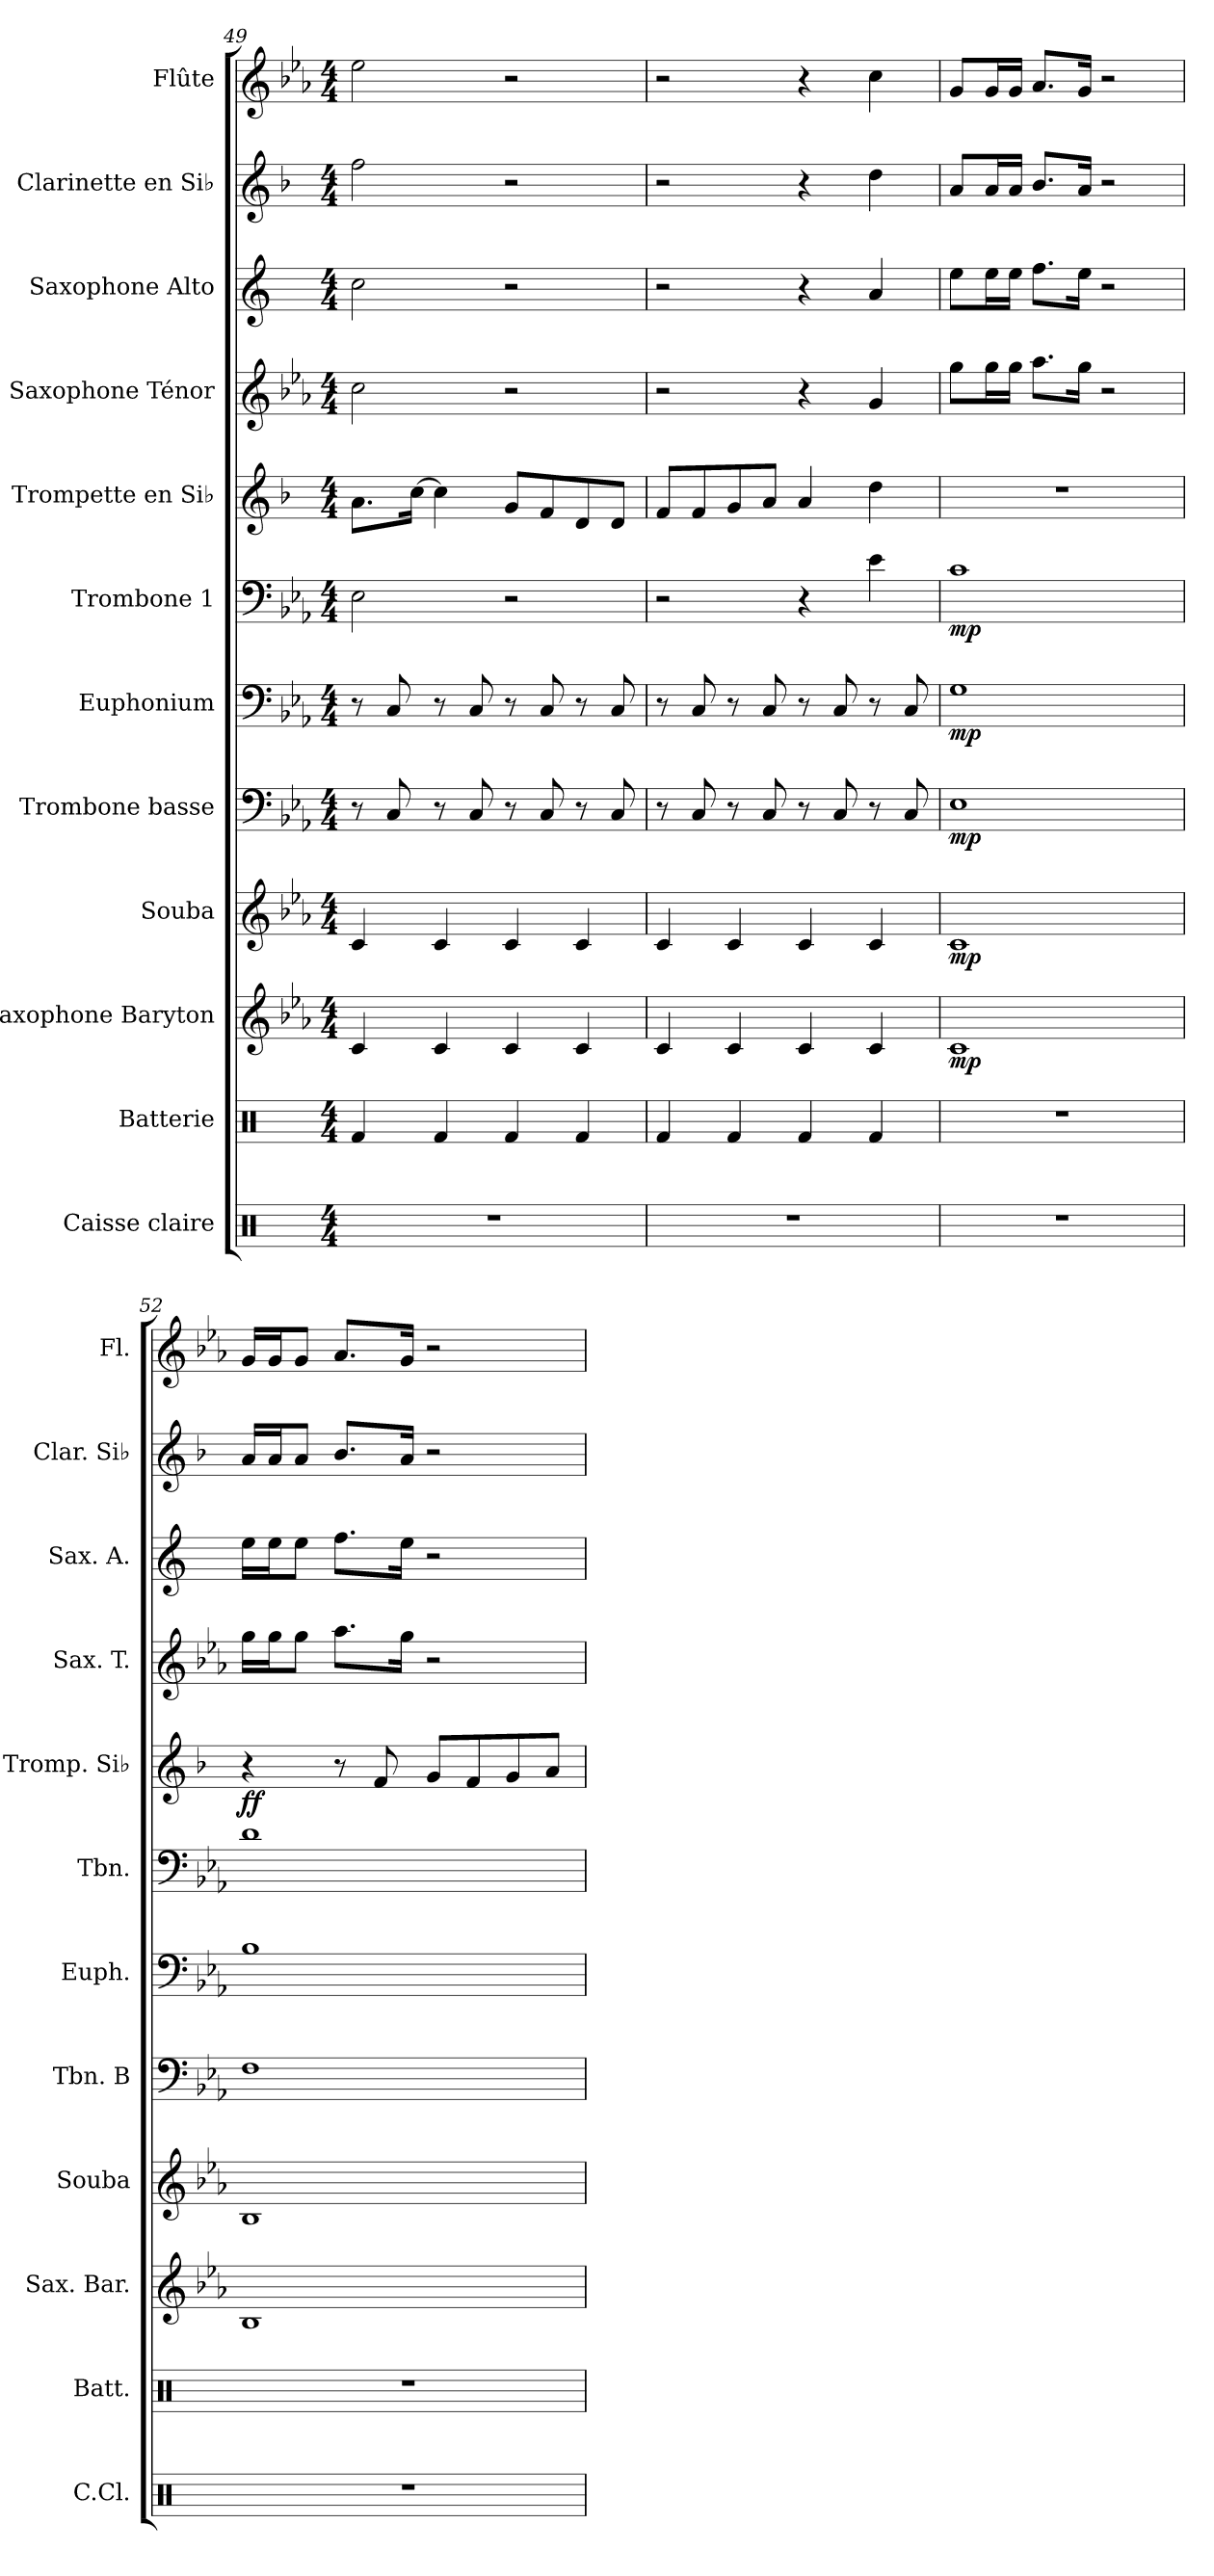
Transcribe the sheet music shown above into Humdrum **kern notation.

**kern	**kern	**kern	**dynam	**kern	**dynam	**kern	**dynam	**kern	**dynam	**kern	**dynam	**kern	**dynam	**kern	**kern	**kern	**kern
*part12	*part11	*part10	*part10	*part9	*part9	*part8	*part8	*part7	*part7	*part6	*part6	*part5	*part5	*part4	*part3	*part2	*part1
*staff12	*staff11	*staff10	*staff10	*staff9	*staff9	*staff8	*staff8	*staff7	*staff7	*staff6	*staff6	*staff5	*staff5	*staff4	*staff3	*staff2	*staff1
*I"Caisse claire	*I"Batterie	*I"Saxophone Baryton	*	*I"Souba	*	*I"Trombone basse	*	*I"Euphonium	*	*I"Trombone 1	*	*I"Trompette en Si♭	*	*I"Saxophone Ténor	*I"Saxophone Alto	*I"Clarinette en Si♭	*I"Flûte
*I'C.Cl.	*I'Batt.	*I'Sax. Bar.	*	*I'Souba	*	*I'Tbn. B	*	*I'Euph.	*	*I'Tbn.	*	*I'Tromp. Si♭	*	*I'Sax. T.	*I'Sax. A.	*I'Clar. Si♭	*I'Fl.
!!LO:PB:g=z
*clefX	*clefX	*clefG2	*	*clefG2	*	*clefF4	*	*clefF4	*	*clefF4	*	*clefG2	*	*clefG2	*clefG2	*clefG2	*clefG2
*	*	*ITrd12c21	*	*ITrd7c12	*	*	*	*	*	*	*	*ITrd1c2	*	*ITrd8c14	*ITrd5c9	*ITrd1c2	*
*k[]	*k[]	*k[b-e-a-]	*	*k[b-e-a-]	*	*k[b-e-a-]	*	*k[b-e-a-]	*	*k[b-e-a-]	*	*k[b-e-a-]	*	*k[b-e-a-]	*k[b-e-a-]	*k[b-e-a-]	*k[b-e-a-]
*M4/4	*M4/4	*M4/4	*	*M4/4	*	*M4/4	*	*M4/4	*	*M4/4	*	*M4/4	*	*M4/4	*M4/4	*M4/4	*M4/4
=49	=49	=49	=49	=49	=49	=49	=49	=49	=49	=49	=49	=49	=49	=49	=49	=49	=49
1r	4Rf/	4C/	.	4C/	.	8r	.	8r	.	2E-\	.	8.g\L	.	2c\	2e-\	2ee-\	2ee-\
.	.	.	.	.	.	8C/	.	8C/	.	.	.	.	.	.	.	.	.
.	.	.	.	.	.	.	.	.	.	.	.	[16b-\Jk	.	.	.	.	.
.	4Rf/	4C/	.	4C/	.	8r	.	8r	.	.	.	4b-\]	.	.	.	.	.
.	.	.	.	.	.	8C/	.	8C/	.	.	.	.	.	.	.	.	.
.	4Rf/	4C/	.	4C/	.	8r	.	8r	.	2r	.	8f/L	.	2r	2r	2r	2r
.	.	.	.	.	.	8C/	.	8C/	.	.	.	8e-/	.	.	.	.	.
.	4Rf/	4C/	.	4C/	.	8r	.	8r	.	.	.	8c/	.	.	.	.	.
.	.	.	.	.	.	8C/	.	8C/	.	.	.	8c/J	.	.	.	.	.
=50	=50	=50	=50	=50	=50	=50	=50	=50	=50	=50	=50	=50	=50	=50	=50	=50	=50
1r	4Rf/	4C/	.	4C/	.	8r	.	8r	.	2r	.	8e-/L	.	2r	2r	2r	2r
.	.	.	.	.	.	8C/	.	8C/	.	.	.	8e-/	.	.	.	.	.
.	4Rf/	4C/	.	4C/	.	8r	.	8r	.	.	.	8f/	.	.	.	.	.
.	.	.	.	.	.	8C/	.	8C/	.	.	.	8g/J	.	.	.	.	.
.	4Rf/	4C/	.	4C/	.	8r	.	8r	.	4r	.	4g/	.	4r	4r	4r	4r
.	.	.	.	.	.	8C/	.	8C/	.	.	.	.	.	.	.	.	.
.	4Rf/	4C/	.	4C/	.	8r	.	8r	.	4e-\	.	4cc\	.	4G/	4c/	4cc\	4cc\
.	.	.	.	.	.	8C/	.	8C/	.	.	.	.	.	.	.	.	.
=51	=51	=51	=51	=51	=51	=51	=51	=51	=51	=51	=51	=51	=51	=51	=51	=51	=51
!	!	!	!LO:DY:b	!	!LO:DY:b	!	!LO:DY:b	!	!LO:DY:b	!	!LO:DY:b	!	!	!	!	!	!
1r	1r	1C	mp	1C	mp	1E-	mp	1G	mp	1c	mp	1r	.	8g\L	8g\L	8g/L	8g/L
.	.	.	.	.	.	.	.	.	.	.	.	.	.	16g\L	16g\L	16g/L	16g/L
.	.	.	.	.	.	.	.	.	.	.	.	.	.	16g\JJ	16g\JJ	16g/JJ	16g/JJ
.	.	.	.	.	.	.	.	.	.	.	.	.	.	8.a-\L	8.a-\L	8.a-/L	8.a-/L
.	.	.	.	.	.	.	.	.	.	.	.	.	.	16g\Jk	16g\Jk	16g/Jk	16g/Jk
.	.	.	.	.	.	.	.	.	.	.	.	.	.	2r	2r	2r	2r
!!LO:PB:g=z
=52	=52	=52	=52	=52	=52	=52	=52	=52	=52	=52	=52	=52	=52	=52	=52	=52	=52
!	!	!	!	!	!	!	!	!	!	!	!	!	!LO:DY:b	!	!	!	!
1r	1r	1BB-	.	1BB-	.	1F	.	1B-	.	1d	.	4r	ff	16g\LL	16g\LL	16g/LL	16g/LL
.	.	.	.	.	.	.	.	.	.	.	.	.	.	16g\J	16g\J	16g/J	16g/J
.	.	.	.	.	.	.	.	.	.	.	.	.	.	8g\J	8g\J	8g/J	8g/J
.	.	.	.	.	.	.	.	.	.	.	.	8r	.	8.a-\L	8.a-\L	8.a-/L	8.a-/L
.	.	.	.	.	.	.	.	.	.	.	.	8e-/	.	.	.	.	.
.	.	.	.	.	.	.	.	.	.	.	.	.	.	16g\Jk	16g\Jk	16g/Jk	16g/Jk
.	.	.	.	.	.	.	.	.	.	.	.	8f/L	.	2r	2r	2r	2r
.	.	.	.	.	.	.	.	.	.	.	.	8e-/	.	.	.	.	.
.	.	.	.	.	.	.	.	.	.	.	.	8f/	.	.	.	.	.
.	.	.	.	.	.	.	.	.	.	.	.	8g/J	.	.	.	.	.
=	=	=	=	=	=	=	=	=	=	=	=	=	=	=	=	=	=
*-	*-	*-	*-	*-	*-	*-	*-	*-	*-	*-	*-	*-	*-	*-	*-	*-	*-
